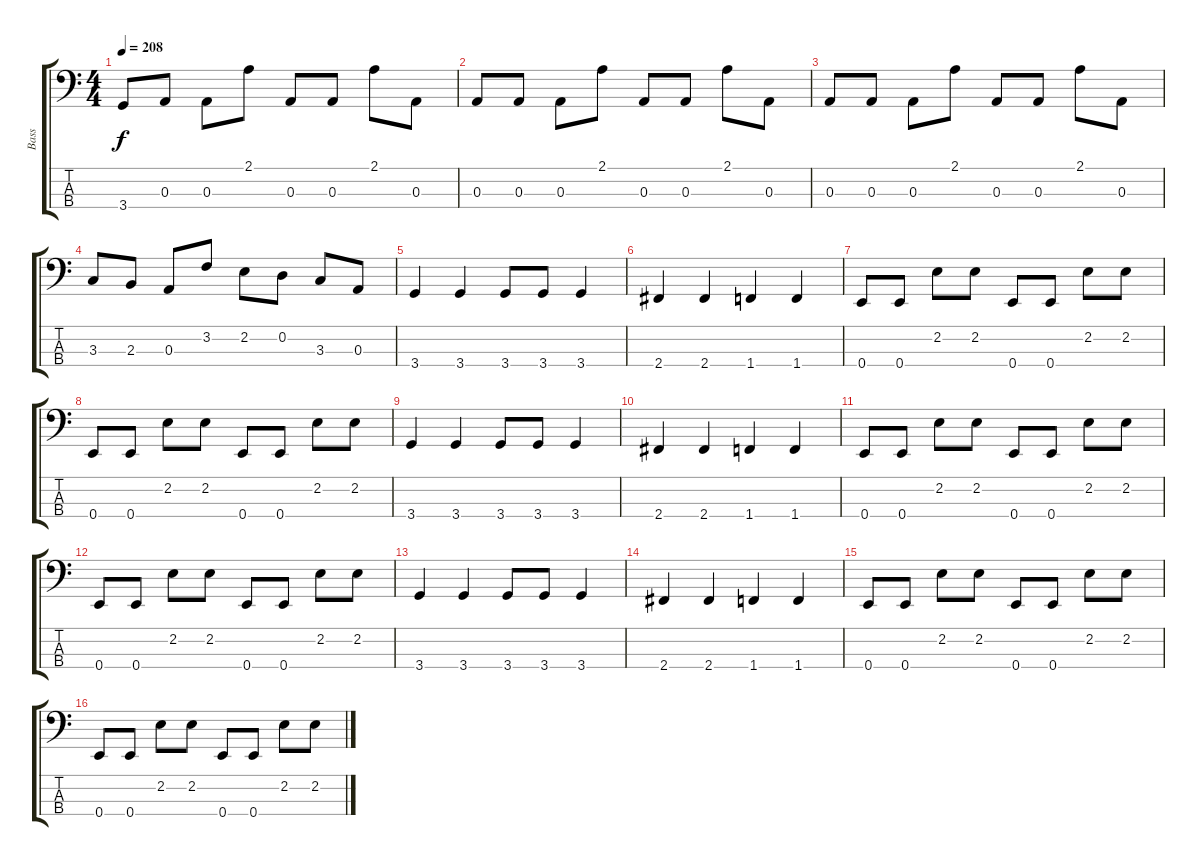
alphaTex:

\track ("Bass" "Bass") {instrument electricbassfinger}
\staff {score tabs}
\tuning (G2 D2 A1 E1) {hide}
\ts (4 4)
\tempo 208
\clef f4
\ks c
3.4.8{dy f} 0.3.8 0.3.8 2.1.8 0.3.8 0.3.8 2.1.8 0.3.8 |
0.3.8 0.3.8 0.3.8 2.1.8 0.3.8 0.3.8 2.1.8 0.3.8 |
0.3.8 0.3.8 0.3.8 2.1.8 0.3.8 0.3.8 2.1.8 0.3.8 |
3.3.8 2.3.8 0.3.8 3.2.8 2.2.8 0.2.8 3.3.8 0.3.8 |
3.4.4 3.4.4 3.4.8 3.4.8 3.4.4 |
2.4.4 2.4.4 1.4.4 1.4.4 |
0.4.8 0.4.8 2.2.8 2.2.8 0.4.8 0.4.8 2.2.8 2.2.8 |
0.4.8 0.4.8 2.2.8 2.2.8 0.4.8 0.4.8 2.2.8 2.2.8 |
3.4.4 3.4.4 3.4.8 3.4.8 3.4.4 |
2.4.4 2.4.4 1.4.4 1.4.4 |
0.4.8 0.4.8 2.2.8 2.2.8 0.4.8 0.4.8 2.2.8 2.2.8 |
0.4.8 0.4.8 2.2.8 2.2.8 0.4.8 0.4.8 2.2.8 2.2.8 |
3.4.4 3.4.4 3.4.8 3.4.8 3.4.4 |
2.4.4 2.4.4 1.4.4 1.4.4 |
0.4.8 0.4.8 2.2.8 2.2.8 0.4.8 0.4.8 2.2.8 2.2.8 |
0.4.8 0.4.8 2.2.8 2.2.8 0.4.8 0.4.8 2.2.8 2.2.8
